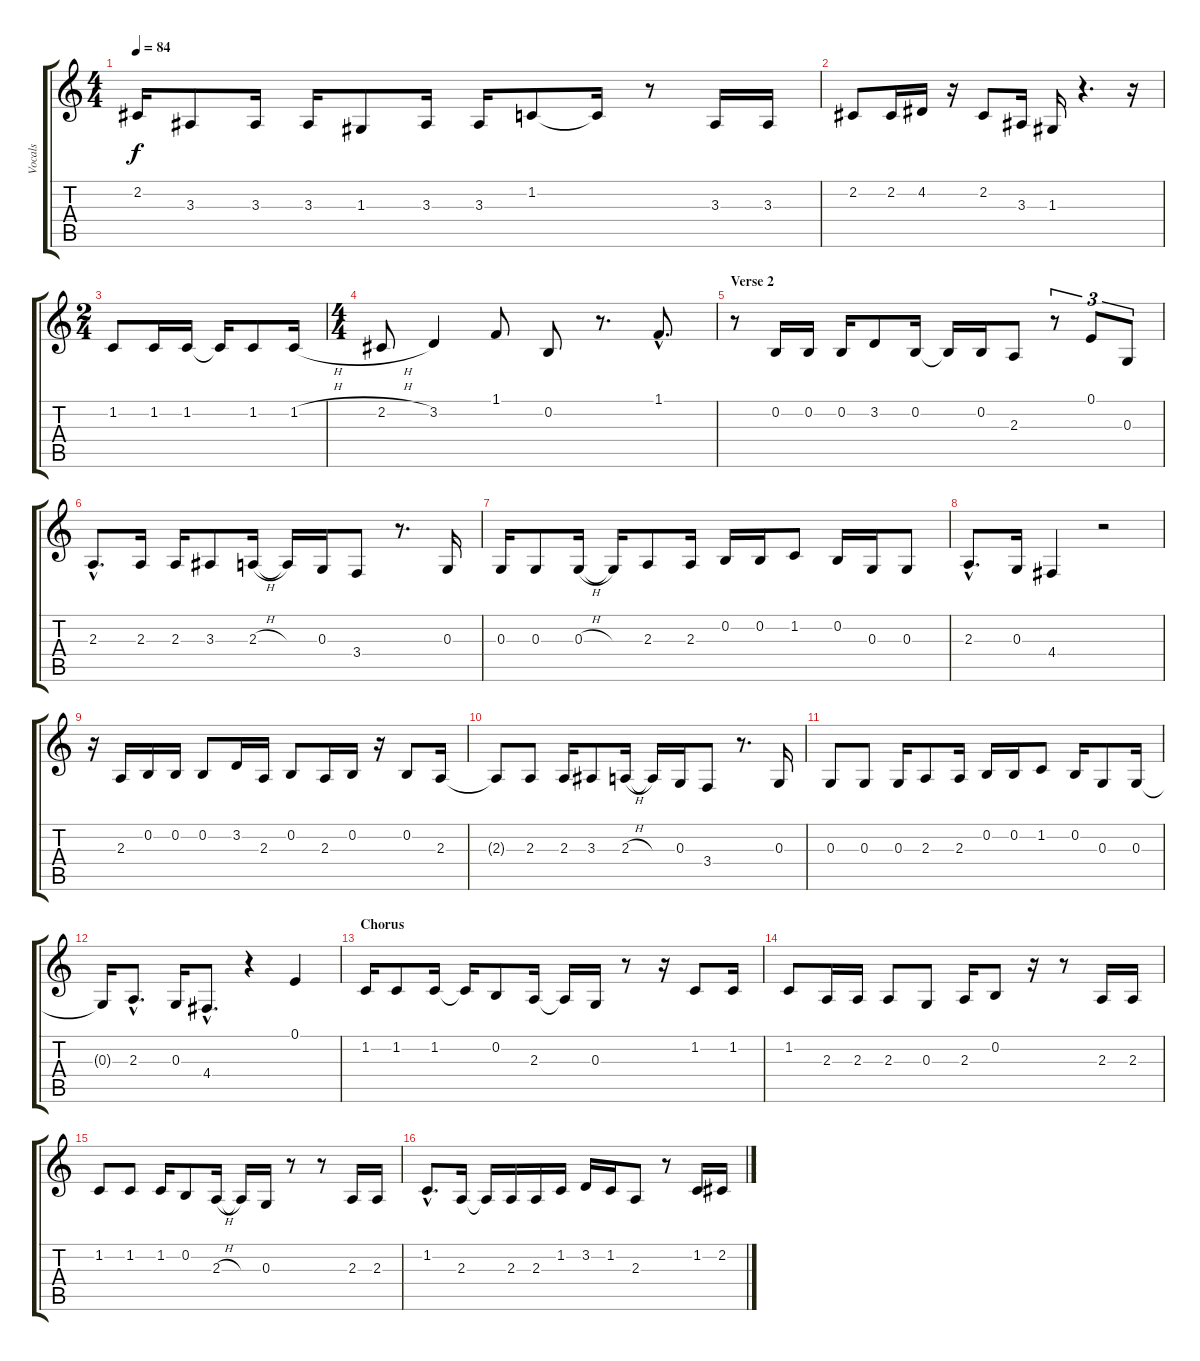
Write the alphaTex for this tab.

\track ("Vocals" "Vocals") {instrument altosax}
\staff {score tabs}
\tuning (E4 B3 G3 D3 A2 E2) {hide}
\ts (4 4)
\tempo 84
\clef g2
\ks aminor
2.2.16{dy f} 3.3.8 3.3.16 3.3.16 1.3.8 3.3.16 3.3.16 1.2.8 1.2{t}.16 r.8 3.3.16 3.3.16 |
2.2.8 2.2.16 4.2.16 r.16 2.2.8 3.3.16 1.3.16 r.4{d} r.16 |
\ts (2 4)
1.2.8 1.2.16 1.2.16 1.2{t}.16 1.2.8 1.2{h}.16 |
\ts (4 4)
2.2{h}.8 3.2.4 1.1.8 0.2.8 r.8{d} 1.1{hac}.8{d} |
\section ("" "Verse 2")
r.8 0.2.16 0.2.16 0.2.16 3.2.8 0.2.16 0.2{t}.16 0.2.16 2.3.8 r.8{tu (3 2)} 0.1.8{tu (3 2)} 0.3.8{tu (3 2)} |
2.3{hac}.8{d} 2.3.16 2.3.16 3.3.8 2.3{h}.16 2.3{t}.16 0.3.16 3.4.8 r.8{d} 0.3.16 |
0.3.16 0.3.8 0.3{h}.16 0.3{t}.16 2.3.8 2.3.16 0.2.16 0.2.16 1.2.8 0.2.16 0.3.16 0.3.8 |
2.3{hac}.8{d} 0.3.16 4.4.4 r.2 |
r.16 2.3.16 0.2.16 0.2.16 0.2.8 3.2.16 2.3.16 0.2.8 2.3.16 0.2.16 r.16 0.2.8 2.3.16 |
2.3{t}.8 2.3.8 2.3.16 3.3.8 2.3{h}.16 2.3{t}.16 0.3.16 3.4.8 r.8{d} 0.3.16 |
0.3.8 0.3.8 0.3.16 2.3.8 2.3.16 0.2.16 0.2.16 1.2.8 0.2.16 0.3.8 0.3.16 |
0.3{t}.16 2.3{hac}.8{d} 0.3.16 4.4{hac}.8{d} r.4 0.1.4 |
\section ("" "Chorus")
1.2.16 1.2.8 1.2.16 1.2{t}.16 0.2.8 2.3.16 2.3{t}.16 0.3.16 r.8 r.16 1.2.8 1.2.16 |
1.2.8 2.3.16 2.3.16 2.3.8 0.3.8 2.3.16 0.2.8 r.16 r.8 2.3.16 2.3.16 |
1.2.8 1.2.8 1.2.16 0.2.8 2.3{h}.16 2.3{t}.16 0.3.16 r.8 r.8 2.3.16 2.3.16 |
1.2{hac}.8{d} 2.3.16 2.3{t}.16 2.3.16 2.3.16 1.2.16 3.2.16 1.2.16 2.3.8 r.8 1.2.16 2.2.16
